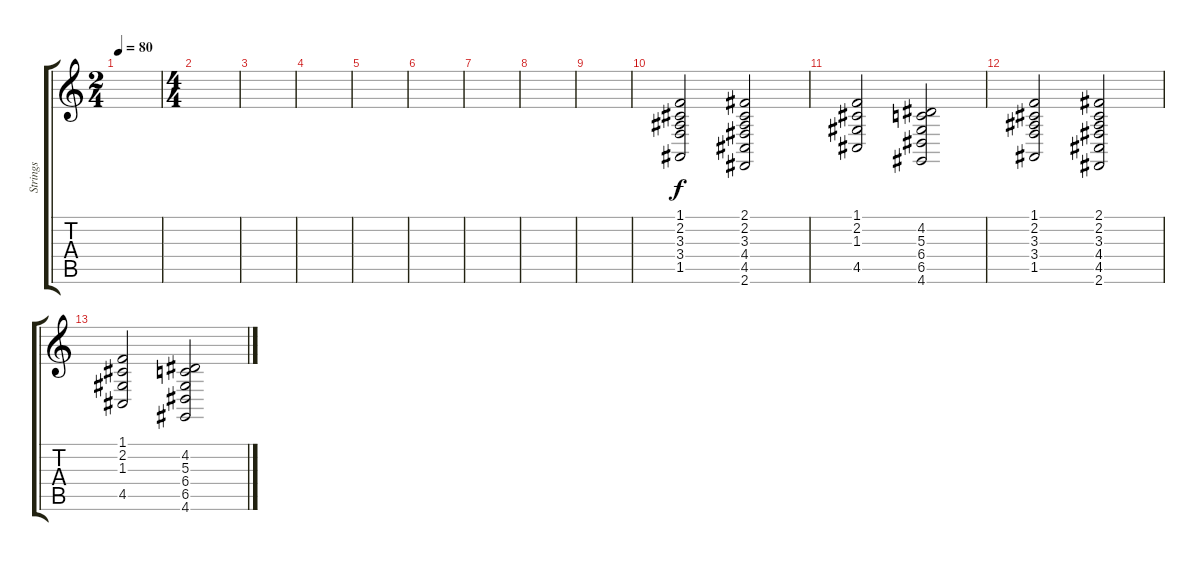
\track ("Strings" "Strings") {instrument synthstrings1}
\staff {score tabs}
\tuning (E4 B3 G3 D3 A2 E2) {hide}
\ts (2 4)
\tempo 80
\clef g2
\ks c
|
\ts (4 4)
|
|
|
|
|
|
|
|
(1.1 2.2 3.3 3.4 1.5).2{volume 10} (2.1 2.2 3.3 4.4 4.5 2.6).2 |
(1.1 2.2 1.3 4.5).2 (4.2 5.3 6.4 6.5 4.6).2 |
(1.1 2.2 3.3 3.4 1.5).2 (2.1 2.2 3.3 4.4 4.5 2.6).2 |
(1.1 2.2 1.3 4.5).2 (4.2 5.3 6.4 6.5 4.6).2
